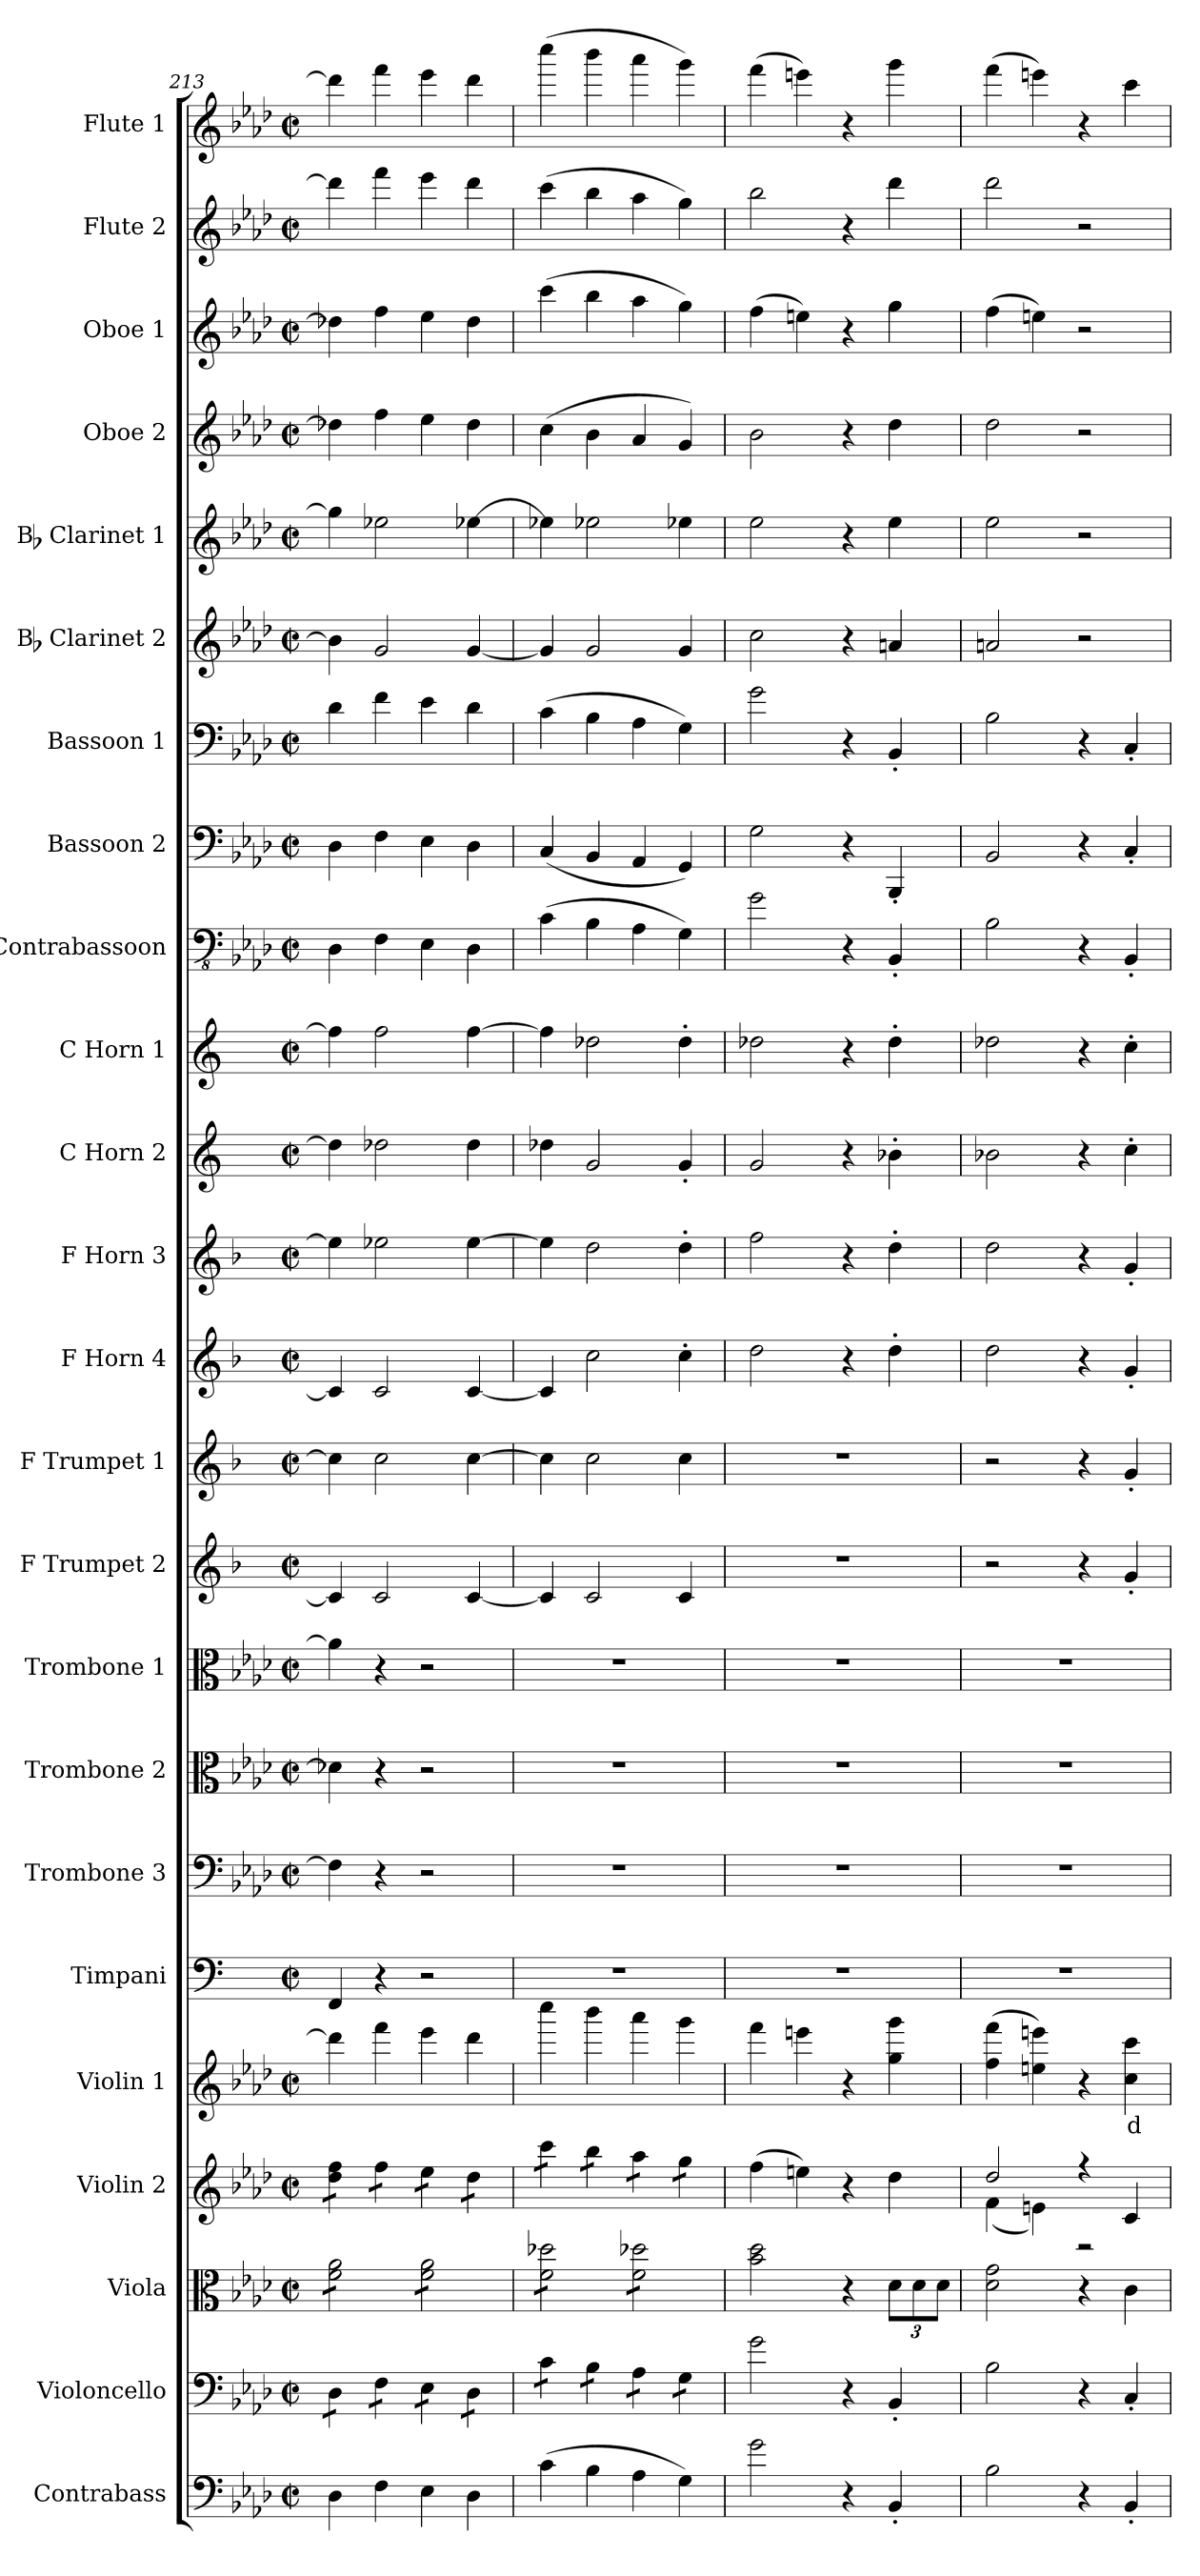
**kern	**kern	**kern	**kern	**kern	**text	**kern	**kern	**kern	**kern	**kern	**kern	**kern	**kern	**kern	**kern	**kern	**kern	**kern	**kern	**kern	**kern	**kern	**kern	**kern
*part24	*part23	*part22	*part21	*part20	*part20	*part19	*part18	*part17	*part16	*part15	*part14	*part13	*part12	*part11	*part10	*part9	*part8	*part7	*part6	*part5	*part4	*part3	*part2	*part1
*staff24	*staff23	*staff22	*staff21	*staff20	*staff20	*staff19	*staff18	*staff17	*staff16	*staff15	*staff14	*staff13	*staff12	*staff11	*staff10	*staff9	*staff8	*staff7	*staff6	*staff5	*staff4	*staff3	*staff2	*staff1
*I"Contrabass	*I"Violoncello	*I"Viola	*I"Violin 2	*I"Violin 1	*	*I"Timpani	*I"Trombone 3	*I"Trombone 2	*I"Trombone 1	*I"F Trumpet 2	*I"F Trumpet 1	*I"F Horn 4	*I"F Horn 3	*I"C Horn 2	*I"C Horn 1	*I"Contrabassoon	*I"Bassoon 2	*I"Bassoon 1	*I"Bb Clarinet 2	*I"Bb Clarinet 1	*I"Oboe 2	*I"Oboe 1	*I"Flute 2	*I"Flute 1
*I'Cb	*I'Vc	*I'Vla	*I'Vln 2	*I'Vln 1	*	*I'Timp	*I'Trb 3	*I'Trb 2	*I'Trb 1	*I'Tpt 2	*I'Tpt 1	*I'Hn 4	*I'Hn 3	*I'Hn 2	*I'Hn 1	*I'C Bsn	*I'Bsn 2	*I'Bsn 1	*I'Cl 2	*I'Cl 1	*I'Ob 2	*I'Ob 1	*I'Fl 2	*I'Fl 1
*clefF4	*clefF4	*clefC3	*clefG2	*clefG2	*	*clefF4	*clefF4	*clefC3	*clefC3	*clefG2	*clefG2	*clefG2	*clefG2	*clefG2	*clefG2	*clefFv4	*clefF4	*clefF4	*clefG2	*clefG2	*clefG2	*clefG2	*clefG2	*clefG2
*ITrd7c12	*	*	*	*	*	*	*	*	*	*ITrd-3c-5	*ITrd-3c-5	*ITrd4c7	*ITrd4c7	*ITrd7c12	*ITrd7c12	*	*	*	*ITrd1c2	*ITrd1c2	*	*	*	*
*k[b-e-a-d-]	*k[b-e-a-d-]	*k[b-e-a-d-]	*k[b-e-a-d-]	*k[b-e-a-d-]	*	*k[]	*k[b-e-a-d-]	*k[b-e-a-d-]	*k[b-e-a-d-]	*k[b-e-]	*k[b-e-]	*k[b-e-]	*k[b-e-]	*k[]	*k[]	*k[b-e-a-d-]	*k[b-e-a-d-]	*k[b-e-a-d-]	*k[b-e-a-d-g-c-]	*k[b-e-a-d-g-c-]	*k[b-e-a-d-]	*k[b-e-a-d-]	*k[b-e-a-d-]	*k[b-e-a-d-]
*M4/4	*M4/4	*M4/4	*M4/4	*M4/4	*	*M4/4	*M4/4	*M4/4	*M4/4	*M4/4	*M4/4	*M4/4	*M4/4	*M4/4	*M4/4	*M4/4	*M4/4	*M4/4	*M4/4	*M4/4	*M4/4	*M4/4	*M4/4	*M4/4
*met(c|)	*met(c|)	*met(c|)	*met(c|)	*met(c|)	*	*met(c|)	*met(c|)	*met(c|)	*met(c|)	*met(c|)	*met(c|)	*met(c|)	*met(c|)	*met(c|)	*met(c|)	*met(c|)	*met(c|)	*met(c|)	*met(c|)	*met(c|)	*met(c|)	*met(c|)	*met(c|)	*met(c|)
=213	=213	=213	=213	=213	=213	=213	=213	=213	=213	=213	=213	=213	=213	=213	=213	=213	=213	=213	=213	=213	=213	=213	=213	=213
*	*tremolo	*	*	*	*	*	*	*	*	*	*	*	*	*	*	*	*	*	*	*	*	*	*	*
*	*	*tremolo	*	*	*	*	*	*	*	*	*	*	*	*	*	*	*	*	*	*	*	*	*	*
*	*	*	*tremolo	*	*	*	*	*	*	*	*	*	*	*	*	*	*	*	*	*	*	*	*	*
4DD-\	8D-\L	8f\ 8a-\L	8dd-\ 8ff\L	4ddd-\]	.	4FF/	4F\]	4d-X\]	4a-\]	4f/]	4ff\]	4F/]	4a-\]	4d-\]	4f\]	4DD-\	4D-\	4d-\	4a-\]	4ff\]	4dd-X\]	4dd-X\]	4ddd-\]	4ddd-\]
.	8D-\J	8f\ 8a-\	8dd-\ 8ff\J	.	.	.	.	.	.	.	.	.	.	.	.	.	.	.	.	.	.	.	.	.
4FF\	8F\L	8f\ 8a-\	8ff\L	4fff\	.	4r	4r	4r	4r	2f/	2ff\	2F/	2a-X\	2d-X\	2f\	4FF\	4F\	4f\	2f/	2dd-X\	4ff\	4ff\	4fff\	4fff\
.	8F\J	8f\ 8a-\J	8ff\J	.	.	.	.	.	.	.	.	.	.	.	.	.	.	.	.	.	.	.	.	.
4EE-\	8E-\L	8f\ 8a-\L	8ee-\L	4eee-\	.	2r	2r	2r	2r	.	.	.	.	.	.	4EE-\	4E-\	4e-\	.	.	4ee-\	4ee-\	4eee-\	4eee-\
.	8E-\J	8f\ 8a-\	8ee-\J	.	.	.	.	.	.	.	.	.	.	.	.	.	.	.	.	.	.	.	.	.
4DD-\	8D-\L	8f\ 8a-\	8dd-\L	4ddd-\	.	.	.	.	.	[4f/	[4ff\	[4F/	[4a-\	4d-\	[4f\	4DD-\	4D-\	4d-\	[4f/	[4dd-X\	4dd-\	4dd-\	4ddd-\	4ddd-\
.	8D-\J	8f\ 8a-\J	8dd-\J	.	.	.	.	.	.	.	.	.	.	.	.	.	.	.	.	.	.	.	.	.
!!LO:PB:g=z
=214	=214	=214	=214	=214	=214	=214	=214	=214	=214	=214	=214	=214	=214	=214	=214	=214	=214	=214	=214	=214	=214	=214	=214	=214
(4C\	8c\L	8f\ 8dd-X\L	8ccc\L	4cccc\	.	1r	1r	1r	1r	4f/]	4ff\]	4F/]	4a-\]	4d-X\	4f\]	(4C\	(4C/	(4c\	4f/]	4dd-X\]	(4cc\	(4ccc\	(4ccc\	(4cccc\
.	8c\J	8f\ 8dd-X\	8ccc\J	.	.	.	.	.	.	.	.	.	.	.	.	.	.	.	.	.	.	.	.	.
4BB-\	8B-\L	8f\ 8dd-X\	8bb-\L	4bbb-\	.	.	.	.	.	2f/	2ff\	2f\	2g\	2G/	2d-X\	4BB-\	4BB-/	4B-\	2f/	2dd-X\	4b-\	4bb-\	4bb-\	4bbb-\
.	8B-\J	8f\ 8dd-X\J	8bb-\J	.	.	.	.	.	.	.	.	.	.	.	.	.	.	.	.	.	.	.	.	.
4AA-\	8A-\L	8f\ 8dd-X\L	8aa-\L	4aaa-\	.	.	.	.	.	.	.	.	.	.	.	4AA-\	4AA-/	4A-\	.	.	4a-/	4aa-\	4aa-\	4aaa-\
.	8A-\J	8f\ 8dd-X\	8aa-\J	.	.	.	.	.	.	.	.	.	.	.	.	.	.	.	.	.	.	.	.	.
4GG\)	8G\L	8f\ 8dd-X\	8gg\L	4ggg\	.	.	.	.	.	4f/	4ff\	4f'\	4g'\	4G'/	4d-'\	4GG\)	4GG/)	4G\)	4f/	4dd-X\	4g/)	4gg\)	4gg\)	4ggg\)
.	8G\J	8f\ 8dd-X\J	8gg\J	.	.	.	.	.	.	.	.	.	.	.	.	.	.	.	.	.	.	.	.	.
*	*	*	*Xtremolo	*	*	*	*	*	*	*	*	*	*	*	*	*	*	*	*	*	*	*	*	*
*	*	*Xtremolo	*	*	*	*	*	*	*	*	*	*	*	*	*	*	*	*	*	*	*	*	*	*
*	*Xtremolo	*	*	*	*	*	*	*	*	*	*	*	*	*	*	*	*	*	*	*	*	*	*	*
=215	=215	=215	=215	=215	=215	=215	=215	=215	=215	=215	=215	=215	=215	=215	=215	=215	=215	=215	=215	=215	=215	=215	=215	=215
2G\	2g\	2b-\ 2dd-\	(4ff\	4fff\	.	1r	1r	1r	1r	1r	1r	2g\	2b-\	2G/	2d-X\	2G\	2G\	2g\	2b-\	2dd-\	2b-\	(4ff\	2bb-\	(4fff\
.	.	.	4een\)	4eeen\	.	.	.	.	.	.	.	.	.	.	.	.	.	.	.	.	.	4een\)	.	4eeen\)
4r	4r	4r	4r	4r	.	.	.	.	.	.	.	4r	4r	4r	4r	4r	4r	4r	4r	4r	4r	4r	4r	4r
*	*	*Xbrackettup	*	*	*	*	*	*	*	*	*	*	*	*	*	*	*	*	*	*	*	*	*	*
4BBB-'/	4BB-'/	12d-\L	4dd-\	4gg\ 4ggg\	.	.	.	.	.	.	.	4g'\	4g'\	4B-X'\	4d-'\	4BBB-'/	4BBB-'/	4BB-'/	4gn/	4dd-\	4dd-\	4gg\	4ddd-\	4ggg\
.	.	12d-\	.	.	.	.	.	.	.	.	.	.	.	.	.	.	.	.	.	.	.	.	.	.
.	.	12d-\J	.	.	.	.	.	.	.	.	.	.	.	.	.	.	.	.	.	.	.	.	.	.
=216	=216	=216	=216	=216	=216	=216	=216	=216	=216	=216	=216	=216	=216	=216	=216	=216	=216	=216	=216	=216	=216	=216	=216	=216
*	*	*	*^	*	*	*	*	*	*	*	*	*	*	*	*	*	*	*	*	*	*	*	*	*
2BB-\	2B-\	2d-\ 2g\	2dd-/	(4f\	(4ff\ 4fff\	.	1r	1r	1r	1r	2r	2r	2g\	2g\	2B-X\	2d-X\	2BB-\	2BB-/	2B-\	2gn/	2dd-\	2dd-\	(4ff\	2ddd-\	(4fff\
.	.	.	.	4en\)	4een\ 4eeen\)	.	.	.	.	.	.	.	.	.	.	.	.	.	.	.	.	.	4een\)	.	4eeen\)
4r	4r	4r	4r	2r	4r	.	.	.	.	.	4r	4r	4r	4r	4r	4r	4r	4r	4r	2r	2r	2r	2r	2r	4r
!	!	!	!	!	!	!LO:LY:b:color=#FF0000	!	!	!	!	!	!	!	!	!	!	!	!	!	!	!	!	!	!	!
4BBB-'/	4C'/	4c\	4c/	.	4cc\ 4ccc\	d	.	.	.	.	4cc'/	4cc'/	4c'/	4c'/	4c'\	4c'\	4BBB-'/	4C'/	4C'/	.	.	.	.	.	4ccc\
*	*	*	*v	*v	*	*	*	*	*	*	*	*	*	*	*	*	*	*	*	*	*	*	*	*	*
=	=	=	=	=	=	=	=	=	=	=	=	=	=	=	=	=	=	=	=	=	=	=	=	=
*-	*-	*-	*-	*-	*-	*-	*-	*-	*-	*-	*-	*-	*-	*-	*-	*-	*-	*-	*-	*-	*-	*-	*-	*-
